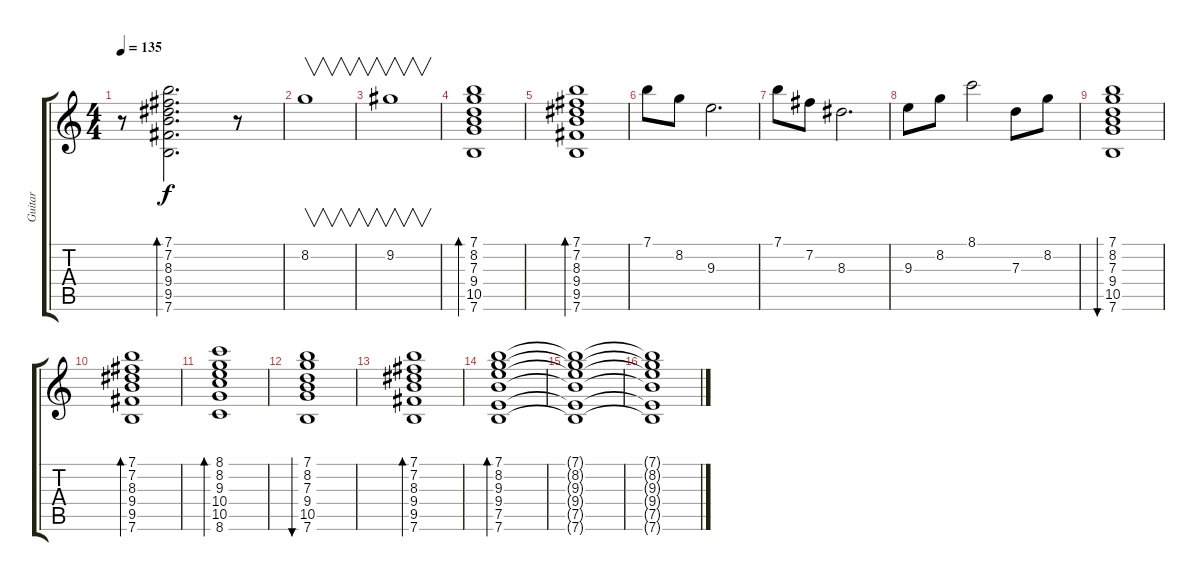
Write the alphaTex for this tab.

\track ("Guitar" "Guitar") {instrument distortionguitar}
\staff {score tabs}
\tuning (E4 B3 G3 D3 A2 E2) {hide}
\ts (4 4)
\tempo 135
\clef g2
\ks c
r.8{dy f} (7.1 7.2 8.3 9.4 9.5 7.6).2{d bd 480} r.8 |
8.2.1{v} |
9.2.1{v} |
(7.1 8.2 7.3 9.4 10.5 7.6).1{bd 480} |
(7.1 7.2 8.3 9.4 9.5 7.6).1{bd 480} |
7.1.8 8.2.8 9.3.2{d} |
7.1.8 7.2.8 8.3.2{d} |
9.3.8 8.2.8 8.1.2 7.3.8 8.2.8 |
(7.1 8.2 7.3 9.4 10.5 7.6).1{bu 480} |
(7.1 7.2 8.3 9.4 9.5 7.6).1{bd 480} |
(8.1 8.2 9.3 10.4 10.5 8.6).1{bd 480} |
(7.1 8.2 7.3 9.4 10.5 7.6).1{bu 480} |
(7.1 7.2 8.3 9.4 9.5 7.6).1{bd 480} |
(7.1 8.2 9.3 9.4 7.5 7.6).1{bd 480} |
(7.1{t} 8.2{t} 9.3{t} 9.4{t} 7.5{t} 7.6{t}).1 |
(7.1{t} 8.2{t} 9.3{t} 9.4{t} 7.5{t} 7.6{t}).1
